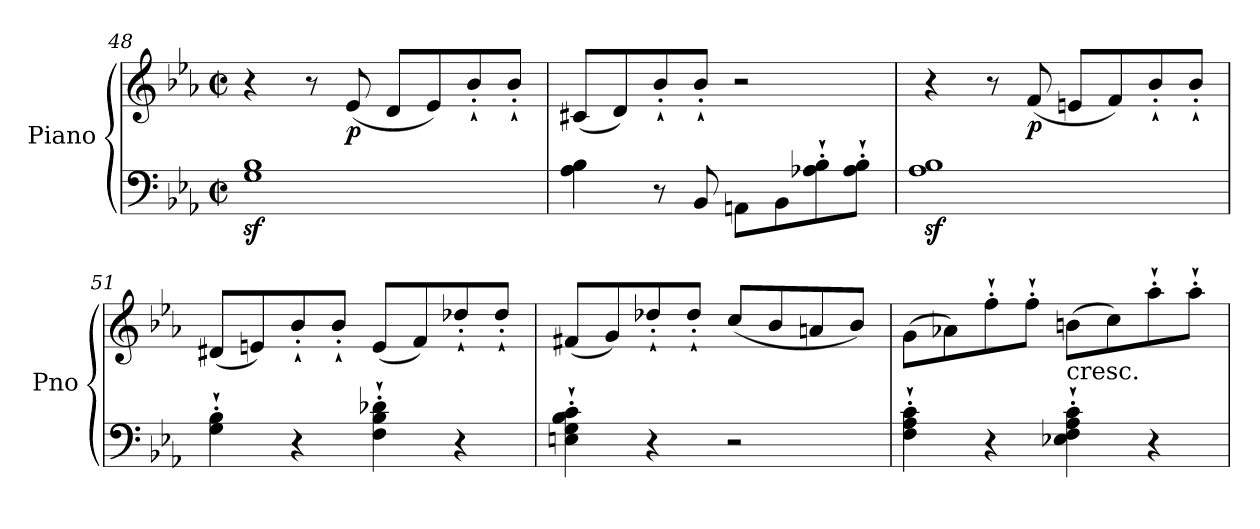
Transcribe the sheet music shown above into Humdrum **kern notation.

**kern	**kern	**dynam
*part1	*part1	*part1
*staff2	*staff1	*staff1/2
*I"Piano	*	*
*I'Pno	*	*
*clefF4	*clefG2	*
*k[b-e-a-]	*k[b-e-a-]	*
*E-:	*E-:	*
*M2/2	*M2/2	*
*met(c|)	*met(c|)	*
=48	=48	=48
1Gz< 1B-z<	4r	.
.	8r	.
!	!	!LO:DY:b
.	(8e-/	p
.	8d/L	.
.	8e-/)	.
.	8b-`'/	.
.	8b-`'/J	.
=49	=49	=49
4A-\ 4B-\	(8c#X/L	.
.	8d/)	.
8r	8b-`'/	.
8BB-/	8b-`'/J	.
8AAn\L	2r	.
8BB-\	.	.
8A-X\`' 8B-\`'	.	.
8A-\`' 8B-\`'J	.	.
=50	=50	=50
1A-z< 1B-z<	4r	.
.	8r	.
!	!	!LO:DY:b
.	(8f/	p
.	8en/L	.
.	8f/)	.
.	8b-`'/	.
.	8b-`'/J	.
=51	=51	=51
4G\`' 4B-\`'	(8d#X/L	.
.	8en/)	.
4r	8b-`'/	.
.	8b-`'/J	.
4F\`' 4B-\`' 4d-X\`'	(8e/L	.
.	8f/)	.
4r	8dd-X`'/	.
.	8dd-`'/J	.
!!LO:LB:g=z
=52	=52	=52
4En\`' 4G\`' 4B-\`' 4c\`'	(8f#X/L	.
.	8g/)	.
4r	8dd-X`'/	.
.	8dd-`'/J	.
2r	(8cc/L	.
.	8b-/	.
.	8an/	.
.	8b-/J)	.
=53	=53	=53
4F\`' 4A-\`' 4c\`'	(8g\L	.
.	8a-X\)	.
4r	8ff`'\	.
.	8ff`'\J	.
!	!LO:TX:b:t=cresc.	!
4E-X\`' 4F\`' 4A-\`' 4c\`'	(8bn\L	.
.	8cc\)	.
4r	8aa-`'\	.
.	8aa-`'\J	.
=	=	=
*-	*-	*-
